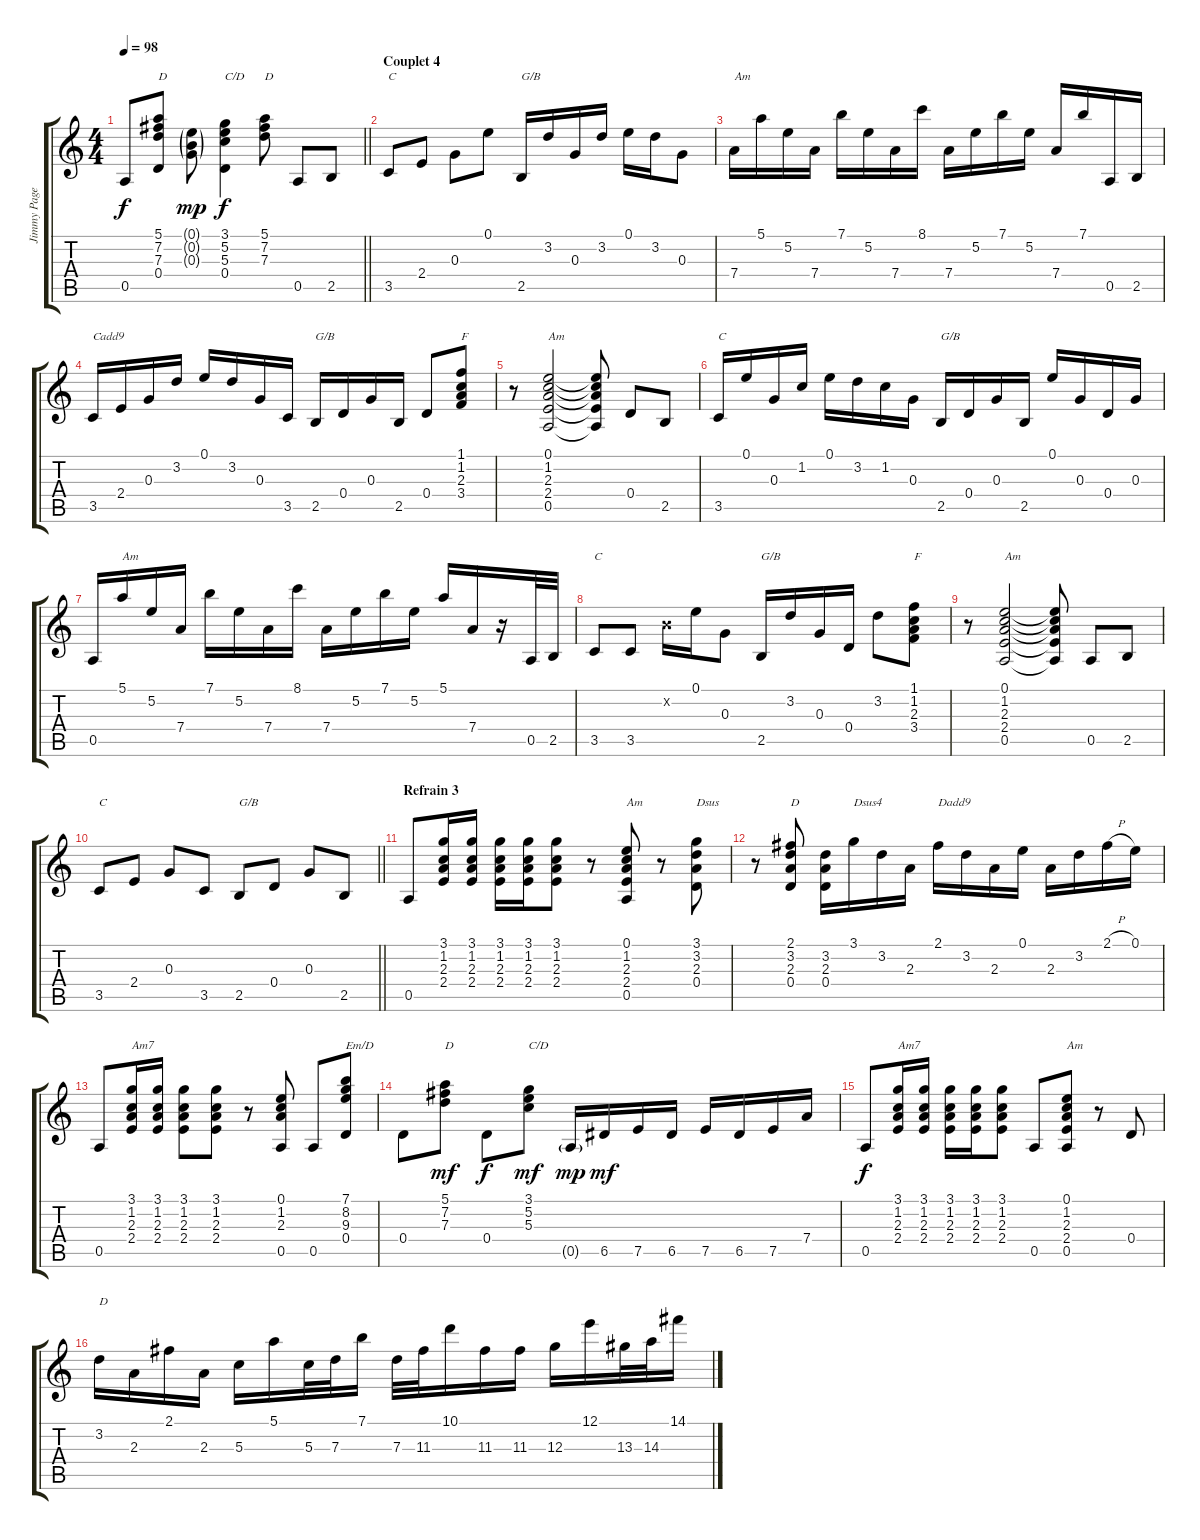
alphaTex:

\track ("Jimmy Page (6 cordes)" "Jimmy Page") {instrument electricguitarclean}
\staff {score tabs}
\tuning (E4 B3 G3 D3 A2 E2) {hide}
\ts (4 4)
\tempo 98
\clef g2
\barLineRight lightlight
\ks c
0.5.8{dy f} (5.1 7.2 7.3 0.4).8{txt "D"} (0.1{g} 0.2{g} 0.3{g}).8{dy mp} (3.1 5.2 5.3 0.4).4{txt "C/D" dy f} (5.1 7.2 7.3).8{txt "D"} 0.5.8 2.5.8 |
\section ("" "Couplet 4")
3.5.8{txt "C"} 2.4.8 0.3.8 0.1.8 2.5.16{txt "G/B"} 3.2.16 0.3.16 3.2.16 0.1.16 3.2.16 0.3.8 |
7.4.16{txt "Am"} 5.1.16 5.2.16 7.4.16 7.1.16 5.2.16 7.4.16 8.1.16 7.4.16 5.2.16 7.1.16 5.2.16 7.4.16 7.1.16 0.5.16 2.5.16 |
3.5.16{txt "Cadd9"} 2.4.16 0.3.16 3.2.16 0.1.16 3.2.16 0.3.16 3.5.16 2.5.16{txt "G/B"} 0.4.16 0.3.16 2.5.16 0.4.8 (1.1 1.2 2.3 3.4).8{txt "F"} |
r.8 (0.1 1.2 2.3 2.4 0.5).2{txt "Am"} (0.1{t} 1.2{t} 2.3{t} 2.4{t} 0.5{t}).8 0.4.8 2.5.8 |
3.5.16{txt "C"} 0.1.16 0.3.16 1.2.16 0.1.16 3.2.16 1.2.16 0.3.16 2.5.16{txt "G/B"} 0.4.16 0.3.16 2.5.16 0.1.16 0.3.16 0.4.16 0.3.16 |
0.5.16 5.1.16{txt "Am"} 5.2.16 7.4.16 7.1.16 5.2.16 7.4.16 8.1.16 7.4.16 5.2.16 7.1.16 5.2.16 5.1.16 7.4.16 r.16 0.5.32 2.5.32 |
3.5.8{txt "C"} 3.5.8 0.2{x}.16 0.1.16 0.3.8 2.5.16{txt "G/B"} 3.2.16 0.3.16 0.4.16 3.2.8 (1.1 1.2 2.3 3.4).8{txt "F"} |
r.8 (0.1 1.2 2.3 2.4 0.5).2{txt "Am"} (0.1{t} 1.2{t} 2.3{t} 2.4{t} 0.5{t}).8 0.5.8 2.5.8 |
\barLineRight lightlight
3.5.8{txt "C"} 2.4.8 0.3.8 3.5.8 2.5.8{txt "G/B"} 0.4.8 0.3.8 2.5.8 |
\section ("" "Refrain 3")
0.5.8 (3.1 1.2 2.3 2.4).16 (3.1 1.2 2.3 2.4).16 (3.1 1.2 2.3 2.4).16 (3.1 1.2 2.3 2.4).16 (3.1 1.2 2.3 2.4).8 r.8 (0.1 1.2 2.3 2.4 0.5).8{txt "Am"} r.8 (3.1 3.2 2.3 0.4).8{txt "Dsus"} |
r.8 (2.1 3.2 2.3 0.4).8{txt "D"} (3.2 2.3 0.4).16 3.1.16{txt "Dsus4"} 3.2.16 2.3.16 2.1.16{txt "Dadd9"} 3.2.16 2.3.16 0.1.16 2.3.16 3.2.16 2.1{h}.16 0.1.16 |
0.5.8 (3.1 1.2 2.3 2.4).16{txt "Am7"} (3.1 1.2 2.3 2.4).16 (3.1 1.2 2.3 2.4).8 (3.1 1.2 2.3 2.4).8 r.8 (0.1 1.2 2.3 0.5).8 0.5.8 (7.1 8.2 9.3 0.4).8{txt "Em/D"} |
0.4.8 (5.1 7.2 7.3).8{txt "D" dy mf} 0.4.8{dy f} (3.1 5.2 5.3).8{txt "C/D" dy mf} 0.5{g}.16{dy mp} 6.5.16{dy mf} 7.5.16 6.5.16 7.5.16 6.5.16 7.5.16 7.4.16 |
0.5.8{dy f} (3.1 1.2 2.3 2.4).16{txt "Am7"} (3.1 1.2 2.3 2.4).16 (3.1 1.2 2.3 2.4).16 (3.1 1.2 2.3 2.4).16 (3.1 1.2 2.3 2.4).8 0.5.8 (0.1 1.2 2.3 2.4 0.5).8{txt "Am"} r.8 0.4.8 |
3.2.16{txt "D"} 2.3.16 2.1.16 2.3.16 5.3.16 5.1.16 5.3.32 7.3.32 7.1.16 7.3.32 11.3.32 10.1.16 11.3.16 11.3.16 12.3.16 12.1.16 13.3.32 14.3.32 14.1.16
